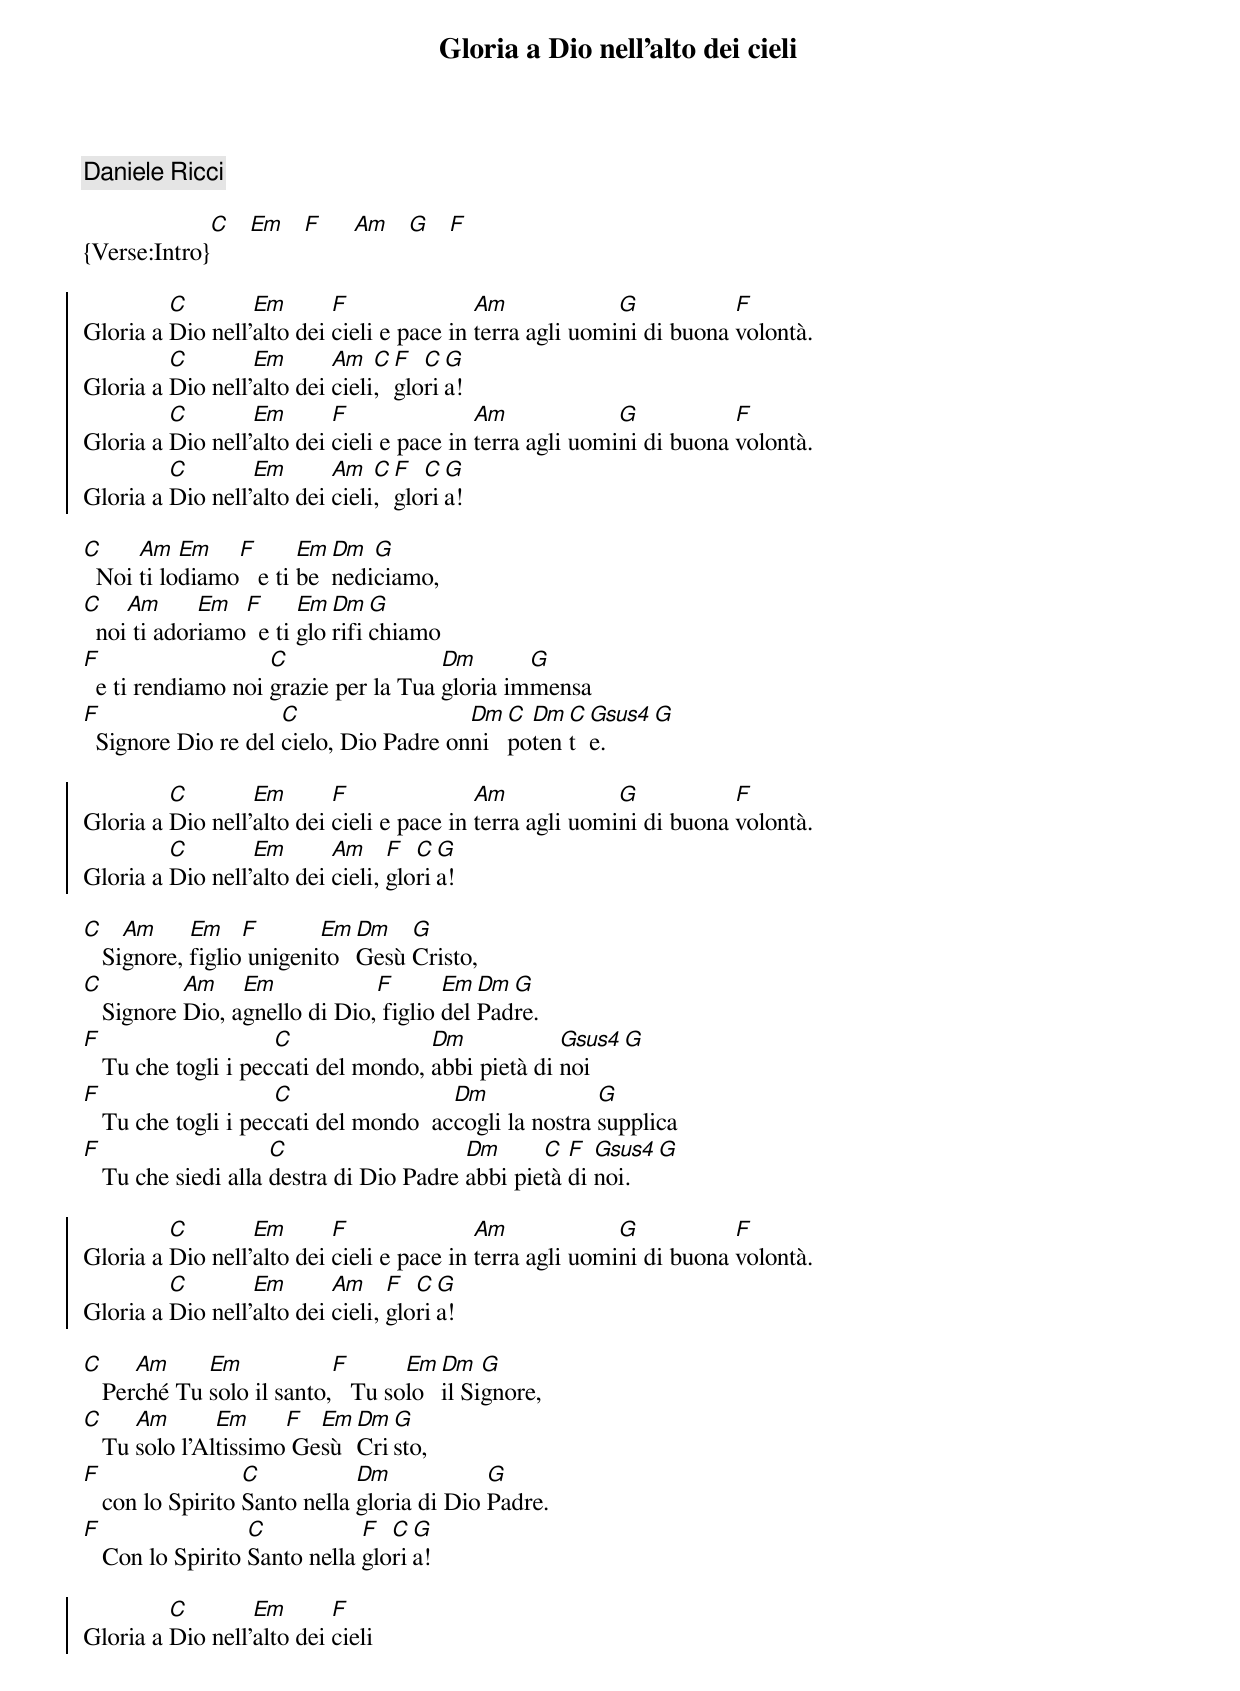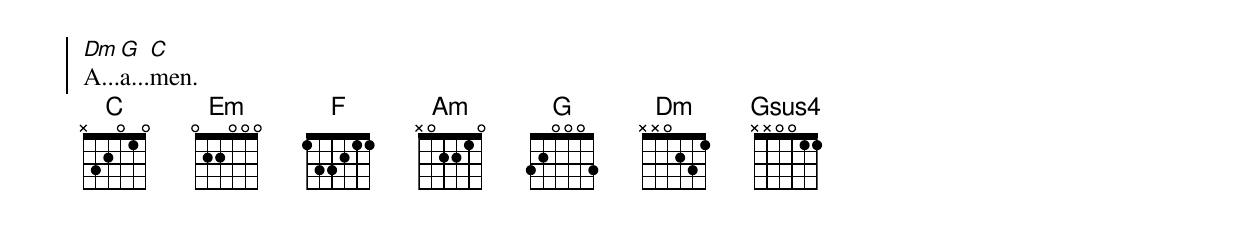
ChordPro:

{title:Gloria a Dio nell'alto dei cieli}
{c:Daniele Ricci}

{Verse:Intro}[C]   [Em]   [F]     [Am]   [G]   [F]

{soc}
Gloria a [C]Dio nell’[Em]alto dei [F]cieli e pace in [Am]terra agli uomi[G]ni di buona [F]volontà.
Gloria a [C]Dio nell’[Em]alto dei [Am]cieli[C], [F]glo[C]ri[G]a!
Gloria a [C]Dio nell’[Em]alto dei [F]cieli e pace in [Am]terra agli uomi[G]ni di buona [F]volontà.
Gloria a [C]Dio nell’[Em]alto dei [Am]cieli[C], [F]glo[C]ri[G]a!
{eoc}

[C]  Noi [Am]ti lo[Em]diamo[F]   e ti [Em]be[Dm]nedi[G]ciamo,
[C]  noi[Am] ti ador[Em]iamo[F]  e ti [Em]glo[Dm]rifi[G]chiamo
[F]  e ti rendiamo noi [C]grazie per la Tua [Dm]gloria im[G]mensa
[F]  Signore Dio re del [C]cielo, Dio Padre on[Dm]ni[C]po[Dm]ten[C]t[Gsus4]e.   [G]

{soc}
Gloria a [C]Dio nell’[Em]alto dei [F]cieli e pace in [Am]terra agli uomi[G]ni di buona [F]volontà.
Gloria a [C]Dio nell’[Em]alto dei [Am]cieli, [F]glo[C]ri[G]a!
{eoc}

[C]   Si[Am]gnore, [Em]figlio[F] unigeni[Em]to [Dm]Gesù [G]Cristo,
[C]   Signore [Am]Dio, a[Em]gnello di Dio,[F] figlio [Em]del [Dm]Pad[G]re.
[F]   Tu che togli i pec[C]cati del mondo, [Dm]abbi pietà di [Gsus4]noi   [G]
[F]   Tu che togli i pec[C]cati del mondo  ac[Dm]cogli la nostra [G]supplica
[F]   Tu che siedi alla [C]destra di Dio Padre [Dm]abbi pie[C]tà [F]di [Gsus4]noi.   [G]

{soc}
Gloria a [C]Dio nell’[Em]alto dei [F]cieli e pace in [Am]terra agli uomi[G]ni di buona [F]volontà.
Gloria a [C]Dio nell’[Em]alto dei [Am]cieli, [F]glo[C]ri[G]a!
{eoc}

[C]   Per[Am]ché Tu [Em]solo il santo,[F]   Tu so[Em]lo [Dm]il Si[G]gnore,
[C]   Tu [Am]solo l’Al[Em]tissimo[F] Ge[Em]sù [Dm]Cri[G]sto,
[F]   con lo Spirito [C]Santo nella [Dm]gloria di Dio [G]Padre.
[F]   Con lo Spirito [C]Santo nella [F]glo[C]ri[G]a!

{soc}
Gloria a [C]Dio nell’[Em]alto dei [F]cieli
[Dm]A...[G]a...[C]men.
{eoc}
